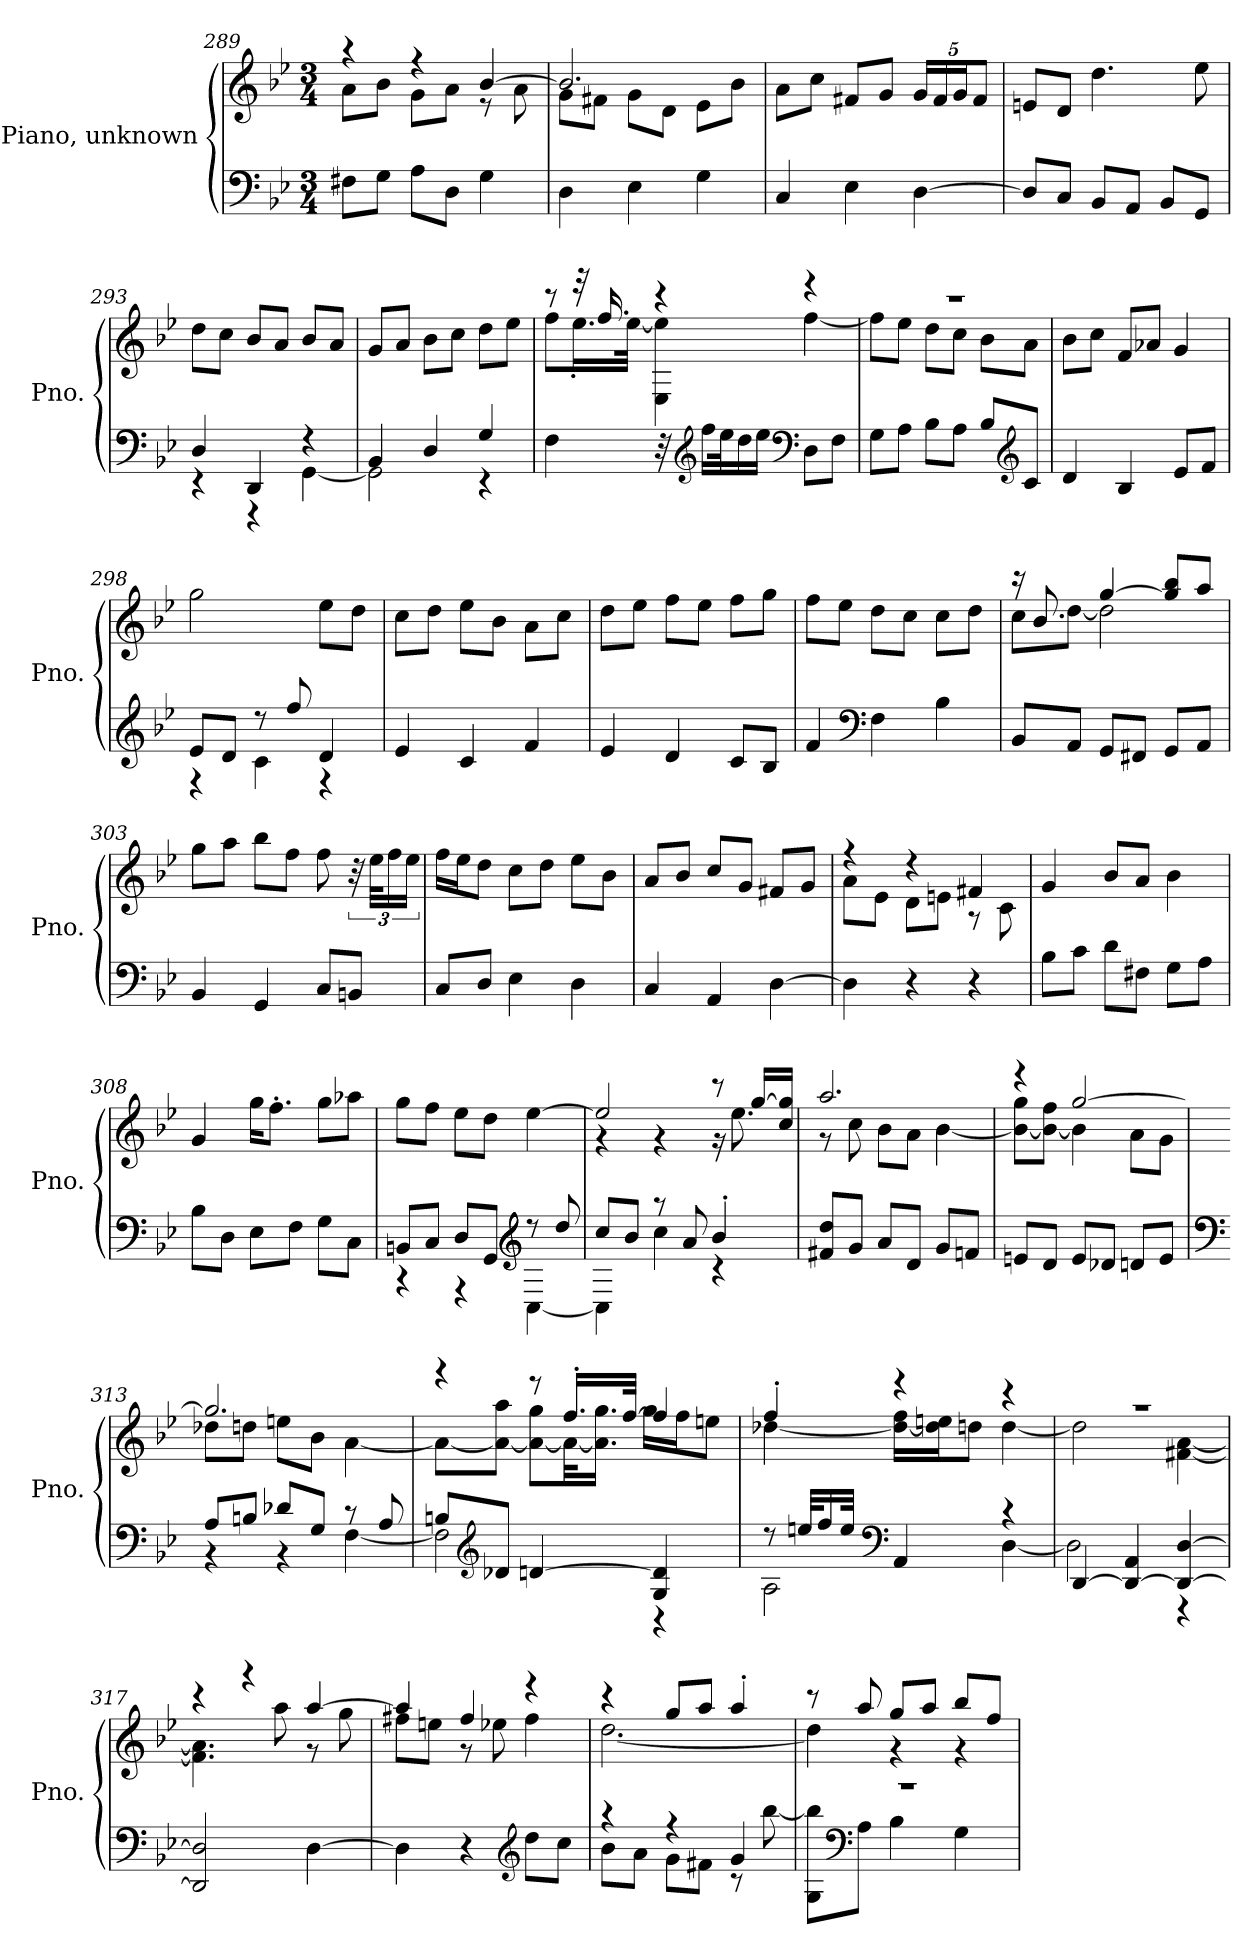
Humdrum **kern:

**kern	**kern
*part1	*part1
*staff2	*staff1
*I"Piano, unknown	*
*I'Pno.	*
!!LO:PB:g=z
*clefF4	*clefG2
*k[b-e-]	*k[b-e-]
*M3/4	*M3/4
=289	=289
*	*^
8F#X\L	4r	8a\L
8G\J	.	8b-\J
8A\L	4r	8g\L
8D\J	.	8a\J
4G\	[4b-/	8r
.	.	8a\
=290	=290	=290
4D\	2.b-/]	8g\L
.	.	8f#X\J
4E-\	.	8g\L
.	.	8d\J
4G\	.	8e-\L
.	.	8b-\J
*	*v	*v
=291	=291
4C/	8a\L
.	8cc\J
4E-\	8f#X/L
.	8g/J
*	*Xbrackettup
[4D\	20g/LL
.	20f#/
.	20g/J
.	10f#/J
=292	=292
8D/L]	8en/L
8C/J	8d/J
8BB-/L	4.dd\
8AA/J	.
8BB-/L	.
8GG/J	8ee-\
=293	=293
*^	*
4D/	4r	8dd\L
.	.	8cc\J
4DD/	4r	8b-/L
.	.	8a/J
4r	[4GG\	8b-/L
.	.	8a/J
!!LO:LB:g=z
=294	=294	=294
4BB-/	2GG\]	8g/L
.	.	8a/J
4D/	.	8b-\L
.	.	8cc\J
4G/	4r	8dd\L
.	.	8ee-\J
*v	*v	*
=295	=295
*	*^
4F\	8r	8ff\L
.	32r	16.ee-'\L
.	16.ff/	.
.	.	[32ee-\JJk
32r	4r	4E-\ 4ee-\]
*clefG2	*	*
16ff\LL	.	.
32ee-\K	.	.
16dd\	.	.
16ee-\JJ	.	.
*clefF4	*	*
8D\L	4r	[4ff\
8F\J	.	.
=296	=296	=296
8G\L	2.r	8ff\L]
8A\J	.	8ee-\J
8B-\L	.	8dd\L
8A\J	.	8cc\J
8B-/L	.	8b-\L
*clefG2	*	*
8c/J	.	8a\J
*	*v	*v
=297	=297
4d/	8b-\L
.	8cc\J
4B-/	8f/L
.	8a-X/J
8e-/L	4g/
8f/J	.
!!LO:LB:g=z
=298	=298
*^	*
8e-/L	4r	2gg\
8d/J	.	.
8r	4c\	.
8ff/	.	.
4d/	4r	8ee-\L
.	.	8dd\J
*v	*v	*
=299	=299
4e-/	8cc\L
.	8dd\J
4c/	8ee-\L
.	8b-\J
4f/	8a\L
.	8cc\J
=300	=300
4e-/	8dd\L
.	8ee-\J
4d/	8ff\L
.	8ee-\J
8c/L	8ff\L
8B-/J	8gg\J
=301	=301
4f/	8ff\L
.	8ee-\J
*clefF4	*
4F\	8dd\L
.	8cc\J
4B-\	8cc\L
.	8dd\J
=302	=302
*	*^
8BB-/L	16r	8cc\L
.	8.b-/	.
8AA/J	.	[8dd\J
8GG/L	[4gg/	2dd\]
8FF#X/J	.	.
8GG/L	8gg/] 8bb-/L	.
8AA/J	8aa/J	.
*	*v	*v
!!LO:LB:g=z
=303	=303
4BB-/	8gg\L
.	8aa\J
4GG/	8bb-\L
.	8ff\J
8C/L	8ff\
*	*brackettup
8BBn/J	48r
.	48ee-\KLL
.	24ff\
.	24ee-\JJ
=304	=304
8C/L	16ff\LL
.	16ee-\J
8D/J	8dd\J
4E-\	8cc\L
.	8dd\J
4D\	8ee-\L
.	8b-\J
=305	=305
4C/	8a/L
.	8b-/J
4AA/	8cc/L
.	8g/J
[4D\	8f#X/L
.	8g/J
=306	=306
*	*^
4D\]	4r	8a\L
.	.	8e-\J
4r	4r	8d\L
.	.	8en\J
4r	4f#X/	8r
.	.	8c\
*	*v	*v
=307	=307
8B-\L	4g/
8c\J	.
8d\L	8b-/L
8F#X\J	8a/J
8G\L	4b-\
8A\J	.
!!LO:LB:g=z
=308	=308
8B-\L	4g/
8D\J	.
8E-\L	16gg\KL
.	8.ff'\J
8F\J	.
8G\L	8gg\L
8C\J	8aa-X\J
=309	=309
*^	*
8BBn/L	4r	8gg\L
8C/J	.	8ff\J
8D/L	4r	8ee-\L
8GG/J	.	8dd\J
*clefG2	*	*
8r	[4C\	[4ee-\
8dd/	.	.
=310	=310	=310
*	*	*^
8cc/L	4C\]	2ee-/]	4r
8b-/J	.	.	.
8r	4cc\	.	4r
8a/	.	.	.
4b-'/	4r	8r	16r
.	.	.	8.ee-\
.	.	[16gg/LL	.
.	.	16cc/ 16gg/]JJ	.
*v	*v	*	*
=311	=311	=311
8f#X/ 8dd/L	2.aa/	8r
8g/J	.	8cc\
8a/L	.	8b-\L
8d/J	.	8a\J
8g/L	.	[4b-\
8fn/J	.	.
=312	=312	=312
8en/L	4r	8b-\_ 8gg\L
8d/J	.	8b-\_ 8ff\J
8e/L	[2gg/	4b-\]
8d-X/J	.	.
8dn/L	.	8a\L
8e/J	.	8g\J
!!LO:LB:g=z	!!
=313	=313	=313
*clefF4	*	*
*^	*	*
8A/L	4r	2.gg/]	8dd-X\L
8Bn/J	.	.	8ddn\J
8d-X/L	4r	.	8een\L
8G/J	.	.	8b-\J
8r	[4F\	.	[4a\
8A/	.	.	.
=314	=314	=314	=314
8Bn/L	2F\]	4r	8a\L_
*clefG2	*	*	*
8d-X/J	.	.	8a\_ 8aa\J
[4dn/	.	8r	8a\_ 8gg\L
.	.	16.ff'/LL	32a\KL_
.	.	.	16.a\] 16.gg\JJ
.	.	[32ff/JJk	.
4G/ 4d/]	4r	4ff/]	16gg\LL
.	.	.	16ff\J
.	.	.	8een\J
=315	=315	=315	=315
8r	2A\	4ff'/	[4dd-X\
32een/KLL	.	.	.
16ff/	.	.	.
32ee/JJk	.	.	.
*clefF4	*	*	*
4AA/	.	4r	16dd-\_ 16ff\LL
.	.	.	16dd-\] 16een\J
.	.	.	8ddn\J
4r	[4D\	4r	[4dd\
!!LO:PB:g=z	!!
=316	=316	=316	=316
[4DD/	2D\]	2.r	2dd\]
4DD/_ 4AA/	.	.	.
4DD/_ [4D/	4r	.	[4f#X\ [4a\
*v	*v	*	*
=317	=317	=317
2DD/] 2D/]	4r	4.f#\] 4.a\]
.	4r	.
.	.	8aa\
[4D\	[4aa/	8r
.	.	8gg\
=318	=318	=318
4D\]	4aa/]	8ff#X\L
.	.	8een\J
4r	4ff#/	8r
.	.	8ee-X\
*clefG2	*	*
8dd\L	4r	4ff#\
8cc\J	.	.
=319	=319	=319
*^	*	*
4r	8b-\L	4r	[2.dd\
.	8a\J	.	.
4r	8g\L	8gg/L	.
.	8f#X\J	8aa/J	.
4g/	8r	4aa'/	.
.	[8bb-\	.	.
=320	=320	=320	=320
2.r	8G\ 8bb-\]L	8r	4dd\]
*clefF4	*	*	*
.	8A\J	8aa/	.
.	4B-\	8gg/L	4r
.	.	8aa/J	.
.	4G\	8bb-/L	4r
.	.	8ff/J	.
*v	*v	*	*
*	*v	*v
=	=
*-	*-
